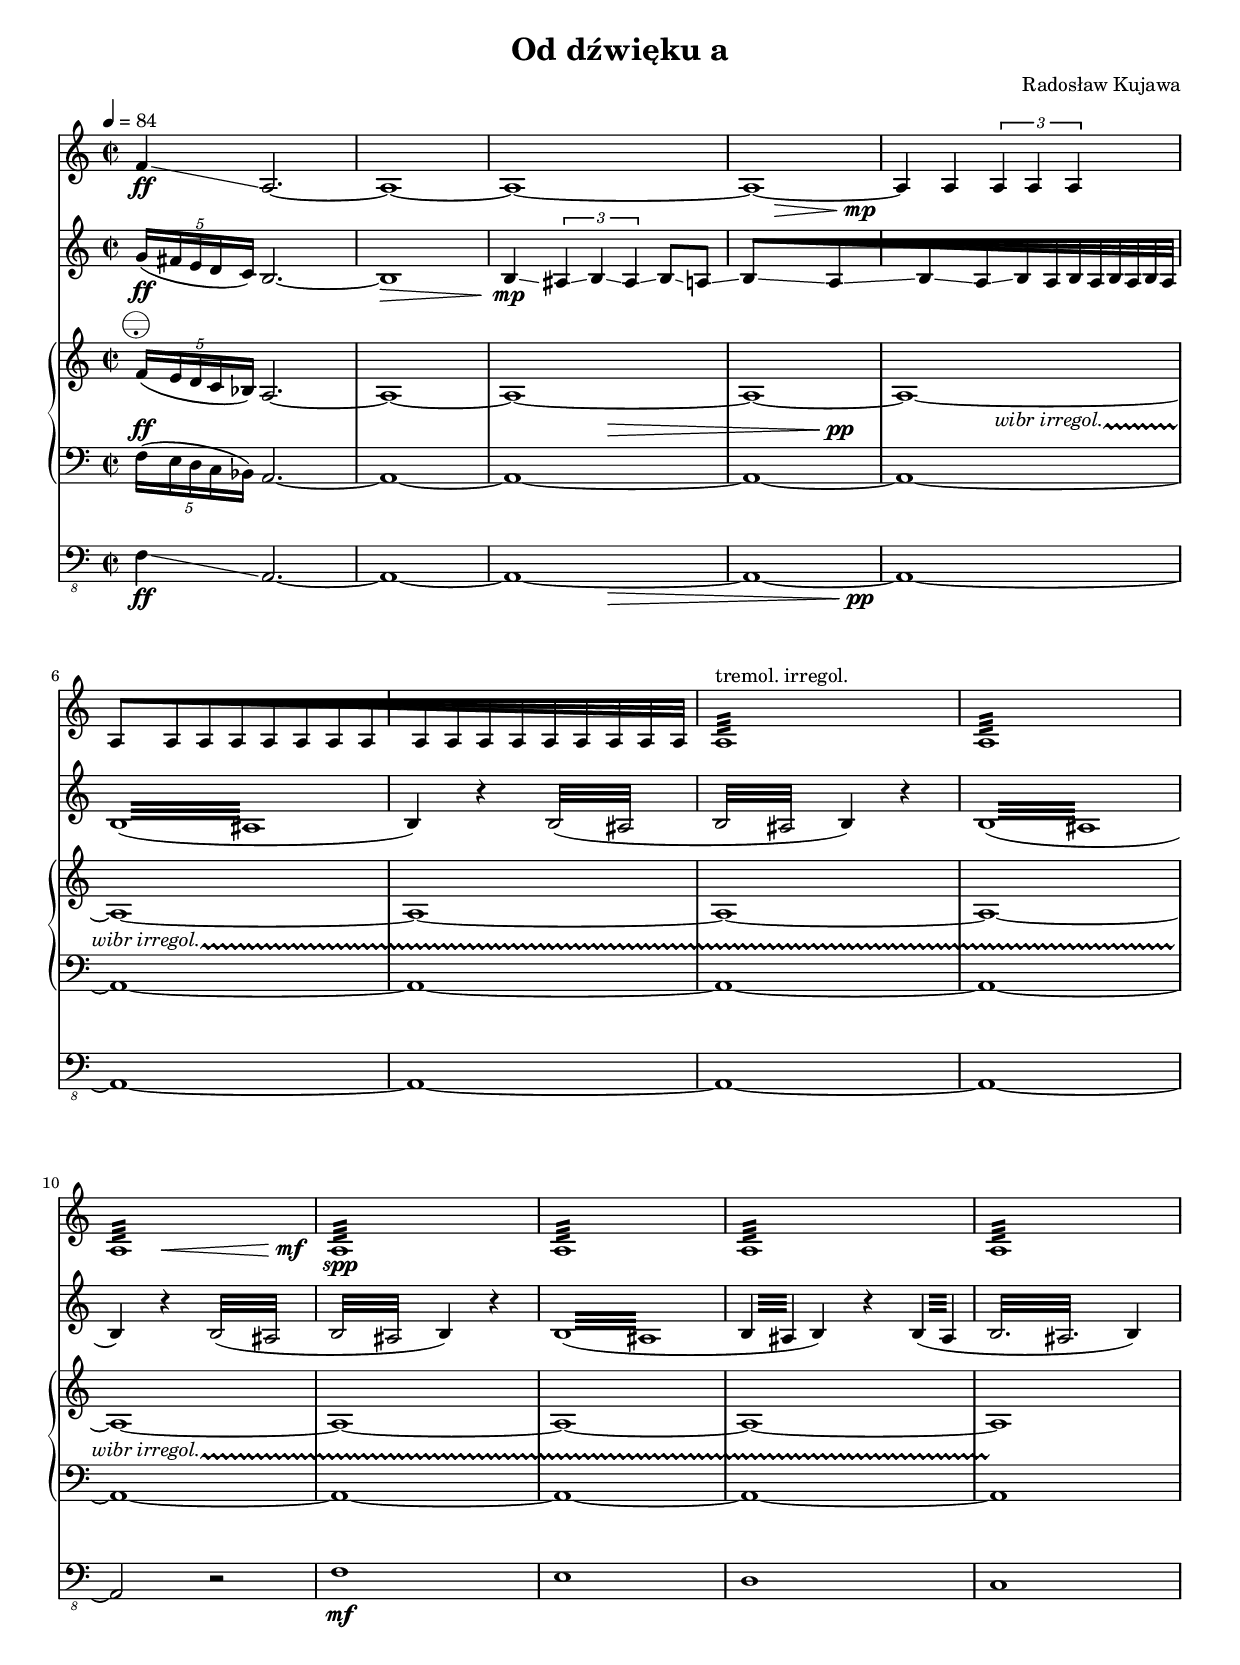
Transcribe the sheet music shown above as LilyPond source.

\version "2.17.21"
% 72 minuty. AAAARGH!!

\version "2.17.21"
% 72 minuty. AAAARGH!!

discant = \markup {
  \musicglyph #"accordion.discant"
}
dot = \markup {
  \musicglyph #"accordion.dot"
}

accBasson = ^\markup {
  \combine
  \discant
  \translate-scaled #'(0 . 0.5) \dot
}

\header {
  title = "Od dźwięku a"
  composer = "Radosław Kujawa"
}

global = {
  \time 2/2
  \tempo 4 = 84
}

violinnotes = \relative f' {
  f4\ff \glissando a,2.~
  a1~
  a1~
  << a1~ { s4 s2\> s8 s\mp } >> 
  a4 a \tuplet 3/2 { a a a }
  \override Beam.grow-direction = #RIGHT
  \scaleDurations 64/17
  \featherDurations #(ly:make-moment 1/2)
  { a32[ \repeat unfold 15 { a } a] }
  a1:32^"tremol. irregol."
  a1:32
  << a1:32 { s4 s2 \< s8 s \mf } >>
  a1:32 \spp
  a1:32
  a1:32
  a1:32
}

clarinetnotes = \relative f' {
  \tuplet 5/4 { g16 ( \ff fis e d c ) } b2.~
  b1\>
  b4\mp \glissando 
  \tuplet 3/2 { ais4 \glissando b \glissando ais \glissando }
  b8 \glissando a \glissando
  \override Beam.grow-direction = #RIGHT
  \scaleDurations 64/12
  \featherDurations #(ly:make-moment 2/3) {
    b32[ \glissando a32 \glissando
    b32 \glissando a32 \glissando
    b32 a32
    b32 a32
    b32 a32
    b32 a32]
  }
  \revert Beam.grow-direction
  \repeat unfold 2 {
    \repeat tremolo 16 { b32 ( ais }
    b4 ) r4 \repeat tremolo 8 { b32 ( ais } 
    \repeat tremolo 8 { b32 ais } b4) r4
  }
  \repeat tremolo 16 { b32 ( ais }
  \repeat tremolo 4 { b32 ais } b4) r4
  \repeat tremolo 4 { b32 ( ais } |
  \repeat tremolo 12 { b32 ais } b4 )
  
}

accupnotes = \relative f' {
  \tuplet 5/4 { f16\accBasson ( e d c bes ) } a2.~
  \repeat unfold 13 { a1~ } 
}

accdynamics = {
  s1\ff
  s1
  s2 s2\>
  s2. s4\pp
  \override TextSpanner.bound-details.left.text =
  "wibr irregol."
  \override TextSpanner.style = #'trill
  s2 s2\startTextSpan
  s1*8 s1\stopTextSpan
}

accdownnotes = \relative f {
  \clef F 
  \tuplet 5/4 { f16 ( e d c bes ) } a2.~
  \repeat unfold 13 { a1~ } 
}

bassnotes = \relative f, {
  \clef "F_8"
  f4\ff \glissando a,2. ~
  a1~
  << a1~ { s2 s\> } >>
  << a1~ { s2.. s8\pp } >>
  a1~
  a1~
  a1~
  a1~
  a1~
  a2 r2
  f'1\mf
  e
  d
  c
}


#(set-global-staff-size 17)

\paper {
  indent = 0
  system-count = 3
  top-markup-spacing #'basic-distance = #4
  last-bottom-spacing #'basic-distance = #10
  ragged-last-bottom = ##f
}

\score {
  <<
    \new Staff {
      \global
      \violinnotes
    }
    \new Staff {
      \global
      \clarinetnotes
    }
    \new PianoStaff <<
      \new Staff {
	\global
	\accupnotes
      }
      \new Dynamics {
	\accdynamics
      }
      \new Staff {
	\global
	\accdownnotes
      }
    >>
    \new Staff {
      \global
      \bassnotes
    }
  >>
  \layout {
    \override Score.SpacingSpannerr.uniform-stretching = ##t
    % \override Score.SpacingSpanner
    % #'common-shortest-duration =
    % #(ly:make-moment 1 32)
  }
}
